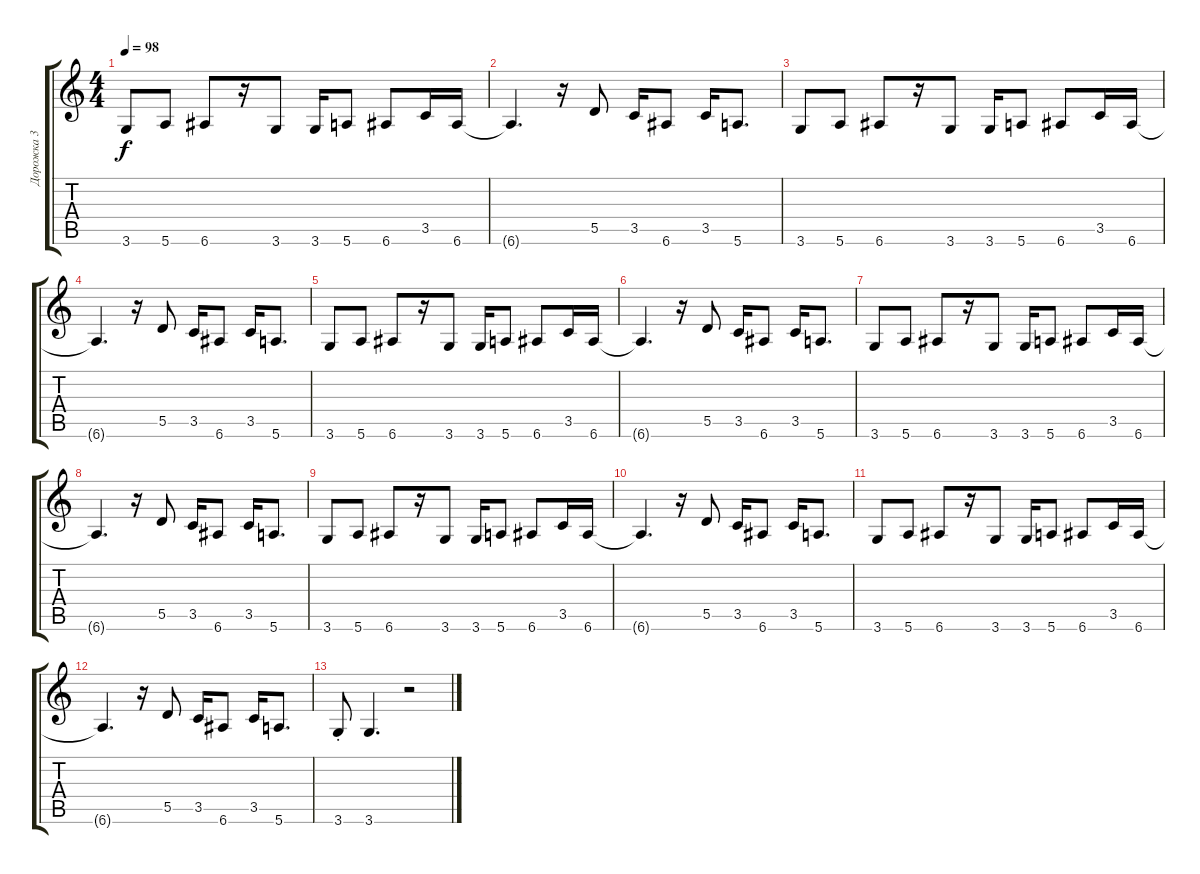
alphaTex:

\track ("Дорожка 3" "Дорожка 3") {instrument distortionguitar}
\staff {score tabs}
\tuning (E4 B3 G3 D3 A2 E2) {hide}
\ts (4 4)
\tempo 98
\clef g2
\ks c
3.6.8{dy f} 5.6.8 6.6.8 r.16 3.6.8 3.6.16 5.6.8 6.6.8 3.5.16 6.6.16 |
6.6{t}.4{d} r.16 5.5.8 3.5.16 6.6.8 3.5.16 5.6.8{d} |
3.6.8 5.6.8 6.6.8 r.16 3.6.8 3.6.16 5.6.8 6.6.8 3.5.16 6.6.16 |
6.6{t}.4{d} r.16 5.5.8 3.5.16 6.6.8 3.5.16 5.6.8{d} |
3.6.8 5.6.8 6.6.8 r.16 3.6.8 3.6.16 5.6.8 6.6.8 3.5.16 6.6.16 |
6.6{t}.4{d} r.16 5.5.8 3.5.16 6.6.8 3.5.16 5.6.8{d} |
3.6.8 5.6.8 6.6.8 r.16 3.6.8 3.6.16 5.6.8 6.6.8 3.5.16 6.6.16 |
6.6{t}.4{d} r.16 5.5.8 3.5.16 6.6.8 3.5.16 5.6.8{d} |
3.6.8 5.6.8 6.6.8 r.16 3.6.8 3.6.16 5.6.8 6.6.8 3.5.16 6.6.16 |
6.6{t}.4{d} r.16 5.5.8 3.5.16 6.6.8 3.5.16 5.6.8{d} |
3.6.8 5.6.8 6.6.8 r.16 3.6.8 3.6.16 5.6.8 6.6.8 3.5.16 6.6.16 |
6.6{t}.4{d} r.16 5.5.8 3.5.16 6.6.8 3.5.16 5.6.8{d} |
3.6{st}.8 3.6.4{d} r.2
